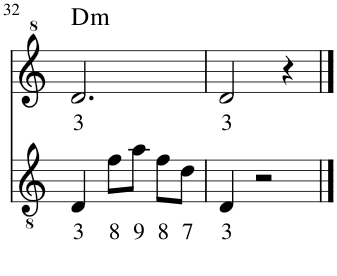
**kern	**text	**kern	**text	**harte
*part2	*part2	*part1	*part1	*part1
*staff2	*staff2	*staff1	*staff1	*
*I"Klassieke gitaar	*	*I"Blokfluit	*	*
!!LO:PB:g=z
*clefGv2	*	*clefG^2	*	*
*k[]	*	*k[]	*	*
*M3/4	*	*M3/4	*	*
=32	=32	=32	=32	=32
!	!LO:LY:b	!	!LO:LY:b	!LO:H:kt=m
4D/	3	2.dd/	3	D:min
!	!LO:LY:b	!	!	!
8f\L	8	.	.	.
!	!LO:LY:b	!	!	!
8a\J	9	.	.	.
!	!LO:LY:b	!	!	!
8f\L	8	.	.	.
!	!LO:LY:b	!	!	!
8d\J	7	.	.	.
=33	=33	=33	=33	=33
!	!LO:LY:b	!	!LO:LY:b	!
4D/	3	2dd/	3	.
2r	.	.	.	.
.	.	4r	.	.
==	==	==	==	==
*-	*-	*-	*-	*-
